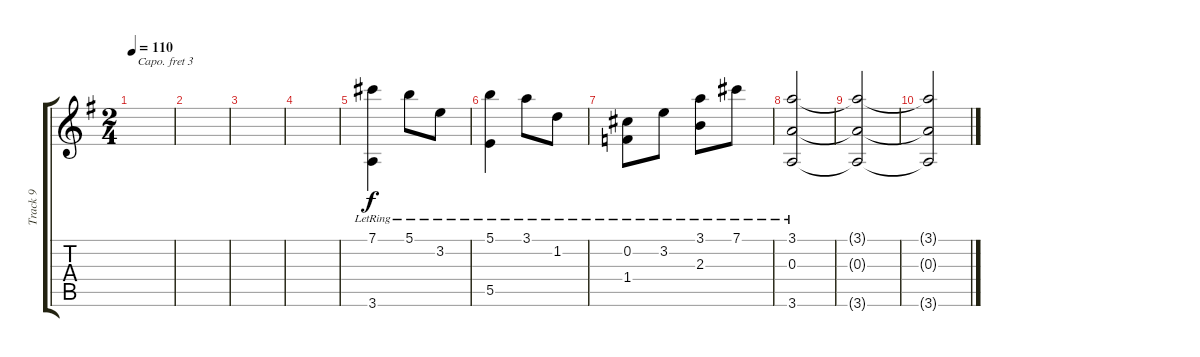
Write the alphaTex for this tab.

\track ("Track 9" "Track 9") {instrument acousticguitarnylon}
\staff {score tabs}
\capo 3
\tuning (Eb4 Bb3 Gb3 Db3 Ab2 Eb2) {hide}
\ts (2 4)
\tempo 110
\clef g2
\ks g
|
|
|
|
(7.1{lr} 3.6{lr}).4 5.1{lr}.8 3.2{lr}.8 |
(5.1{lr} 5.5{lr}).4 3.1{lr}.8 1.2{lr}.8 |
(0.2{lr} 1.4{lr}).8 3.2{lr}.8 (3.1{lr} 2.3{lr}).8 7.1{lr}.8 |
(3.1{lr} 0.3{lr} 3.6{lr}).2 |
(3.1{t} 0.3{t} 3.6{t}).2 |
(3.1{t} 0.3{t} 3.6{t}).2
